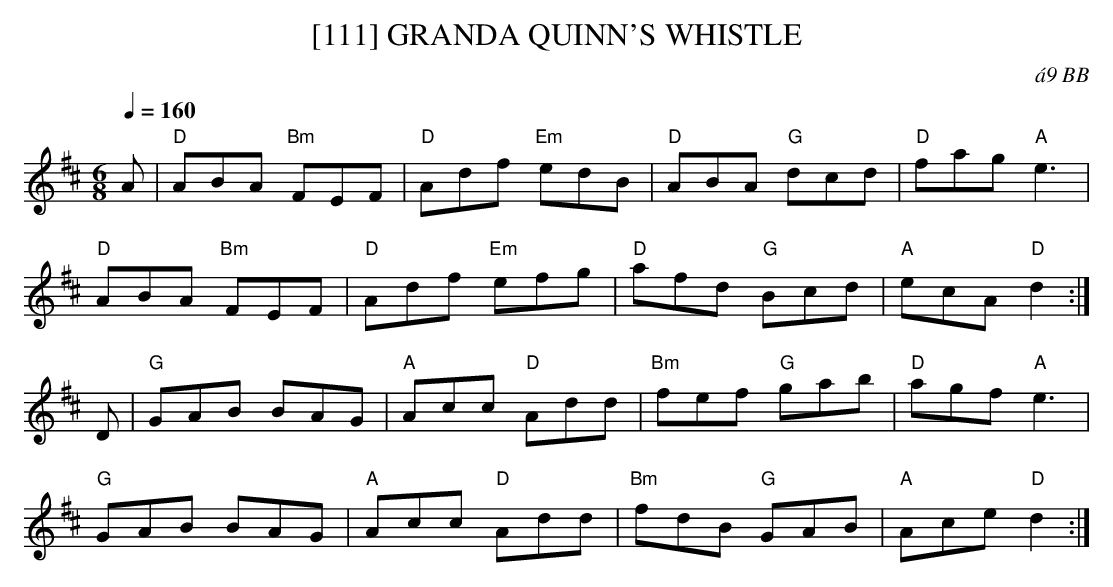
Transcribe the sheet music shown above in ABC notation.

X:1
T:[111] GRANDA QUINN'S WHISTLE
C:\'a9 BB
L:1/8
M:6/8
Q:1/4=160
K:D
A|"D"ABA "Bm"FEF|"D"Adf "Em"edB|"D"ABA "G"dcd|"D"fag "A"e3|
"D"ABA "Bm"FEF|"D"Adf "Em"efg|"D"afd "G"Bcd|"A"ecA "D"d2 :|
D|"G"GAB BAG|"A"Acc "D"Add|"Bm"fef "G"gab|"D"agf "A"e3|
"G"GAB BAG|"A"Acc "D"Add|"Bm"fdB "G"GAB|"A"Ace "D"d2 :|
